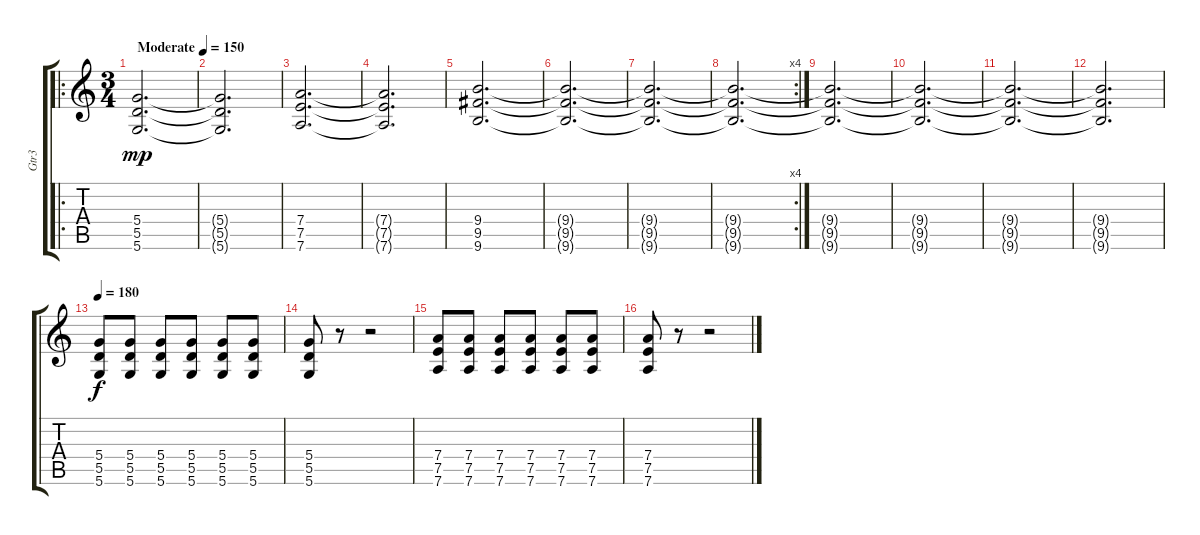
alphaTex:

\track ("Gtr3" "Gtr3") {instrument electricguitarjazz}
\staff {score tabs}
\tuning (E4 B3 G3 D3 A2 D2) {hide}
\ro
\ts (3 4)
\tempo (150 "Moderate")
\clef g2
\ks c
(5.4 5.5 5.6).2{d dy mp instrument electricguitarjazz} |
(5.4{t} 5.5{t} 5.6{t}).2{d} |
(7.4 7.5 7.6).2{d} |
(7.4{t} 7.5{t} 7.6{t}).2{d} |
(9.4 9.5 9.6).2{d} |
(9.4{t} 9.5{t} 9.6{t}).2{d} |
(9.4{t} 9.5{t} 9.6{t}).2{d} |
\rc 4
(9.4{t} 9.5{t} 9.6{t}).2{d} |
(9.4{t} 9.5{t} 9.6{t}).2{d} |
(9.4{t} 9.5{t} 9.6{t}).2{d} |
(9.4{t} 9.5{t} 9.6{t}).2{d} |
(9.4{t} 9.5{t} 9.6{t}).2{d} |
\tempo 200
\tempo 180
(5.4 5.5 5.6).8{dy f instrument distortionguitar} (5.4 5.5 5.6).8 (5.4 5.5 5.6).8 (5.4 5.5 5.6).8 (5.4 5.5 5.6).8 (5.4 5.5 5.6).8 |
(5.4 5.5 5.6).8 r.8 r.2 |
(7.4 7.5 7.6).8 (7.4 7.5 7.6).8 (7.4 7.5 7.6).8 (7.4 7.5 7.6).8 (7.4 7.5 7.6).8 (7.4 7.5 7.6).8 |
(7.4 7.5 7.6).8 r.8 r.2
